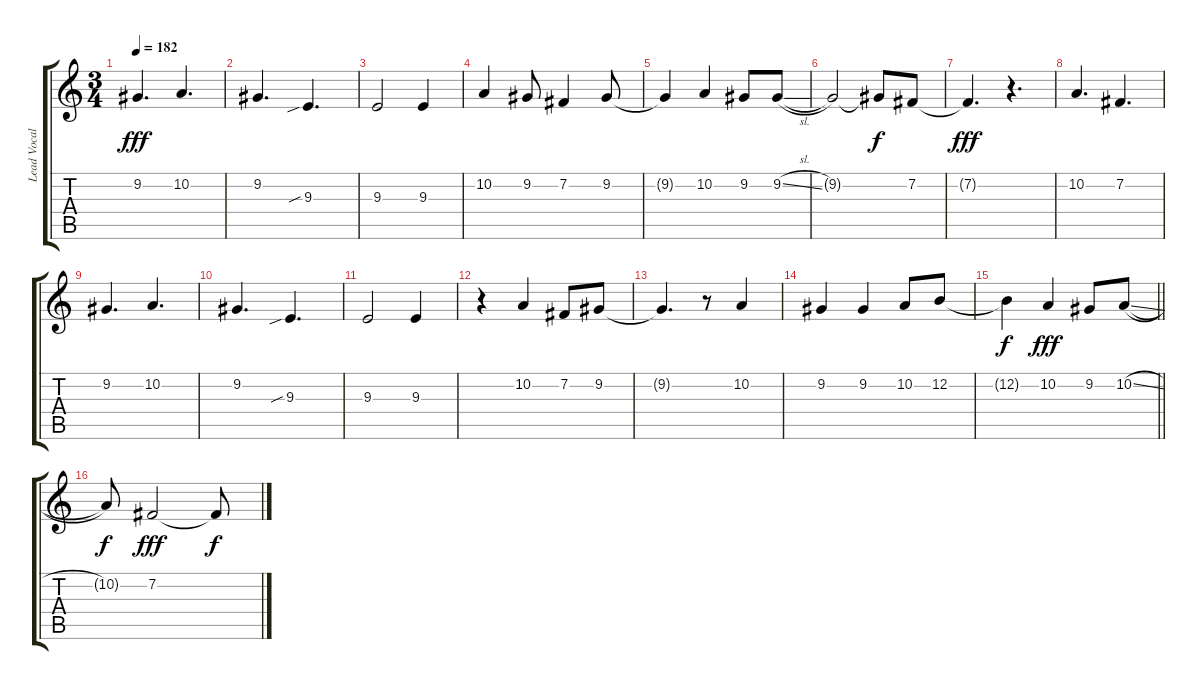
\track ("Lead Vocal" "Lead Vocal") {instrument tenorsax}
\staff {score tabs}
\tuning (E4 B3 G3 D3 A2 D2) {hide}
\ts (3 4)
\tempo 182
\clef g2
\ks c
9.2.4{d dy fff} 10.2.4{d} |
9.2.4{d} 9.3{sib}.4{d} |
9.3.2 9.3.4 |
10.2.4 9.2.8 7.2.4 9.2.8 |
9.2{t}.4 10.2.4 9.2.8 9.2{sl}.8 |
9.2{t}.2 9.2{t}.8{dy f} 7.2.8 |
7.2{t}.4{d dy fff} r.4{d} |
10.2.4{d} 7.2.4{d} |
9.2.4{d} 10.2.4{d} |
9.2.4{d} 9.3{sib}.4{d} |
9.3.2 9.3.4 |
r.4 10.2.4 7.2.8 9.2.8 |
9.2{t}.4{d} r.8 10.2.4 |
9.2.4 9.2.4 10.2.8 12.2.8 |
\barLineRight lightlight
12.2{t}.4{dy f} 10.2.4{dy fff} 9.2.8 10.2{sl}.8 |
10.2{t}.8{dy f} 7.2.2{dy fff} 7.2{t}.8{dy f}
